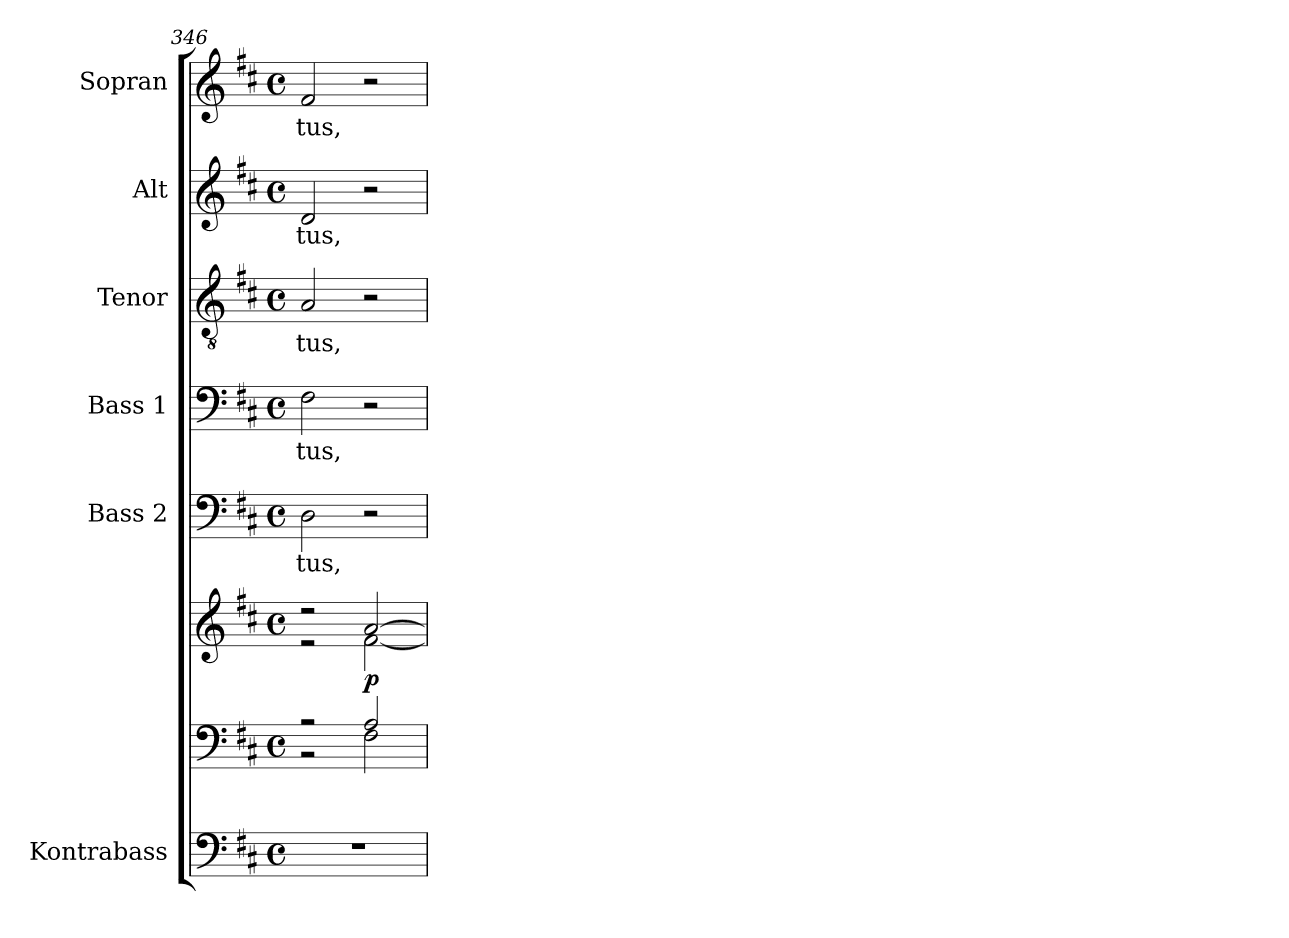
**kern	**kern	**kern	**dynam	**kern	**text	**kern	**text	**kern	**text	**kern	**text	**kern	**text
*part7	*part6	*part6	*part6	*part5	*part5	*part4	*part4	*part3	*part3	*part2	*part2	*part1	*part1
*staff8	*staff7	*staff6	*staff6/7	*staff5	*staff5	*staff4	*staff4	*staff3	*staff3	*staff2	*staff2	*staff1	*staff1
*I"Kontrabass	*	*	*	*I"Bass 2	*	*I"Bass 1	*	*I"Tenor	*	*I"Alt	*	*I"Sopran	*
*I'Kb.	*	*	*	*I'B. 2	*	*I'B. 1	*	*I'T.	*	*I'A.	*	*I'S.	*
*clefF4	*clefF4	*clefG2	*	*clefF4	*	*clefF4	*	*clefGv2	*	*clefG2	*	*clefG2	*
*ITrd7c12	*	*	*	*	*	*	*	*	*	*	*	*	*
*k[f#c#]	*k[f#c#]	*k[f#c#]	*	*k[f#c#]	*	*k[f#c#]	*	*k[f#c#]	*	*k[f#c#]	*	*k[f#c#]	*
*D:	*D:	*D:	*	*D:	*	*D:	*	*D:	*	*D:	*	*D:	*
*M4/4	*M4/4	*M4/4	*	*M4/4	*	*M4/4	*	*M4/4	*	*M4/4	*	*M4/4	*
*met(c)	*met(c)	*met(c)	*	*met(c)	*	*met(c)	*	*met(c)	*	*met(c)	*	*met(c)	*
=346	=346	=346	=346	=346	=346	=346	=346	=346	=346	=346	=346	=346	=346
*	*^	*^	*	*	*	*	*	*	*	*	*	*	*
!	!	!	!	!	!	!	!LO:LY:b	!	!LO:LY:b	!	!LO:LY:b	!	!LO:LY:b	!	!LO:LY:b
1r	2r	2r	2r	2r	.	2D\	-tus,	2F#\	-tus,	2A/	-tus,	2d/	-tus,	2f#/	-tus,
!	!	!	!	!	!LO:DY:b	!	!	!	!	!	!	!	!	!	!
.	2A/	2F#\	[>2a/	[<2f#\	p	2r	.	2r	.	2r	.	2r	.	2r	.
*	*v	*v	*	*	*	*	*	*	*	*	*	*	*	*	*
*	*	*v	*v	*	*	*	*	*	*	*	*	*	*	*
=	=	=	=	=	=	=	=	=	=	=	=	=	=
*-	*-	*-	*-	*-	*-	*-	*-	*-	*-	*-	*-	*-	*-
